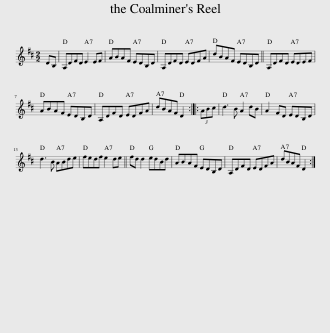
X:1
L:1/8
M:2/2
I:linebreak $
K:D
V:1 treble
V:1
 DB, | A,DFD E2 EF | ABAF EDB,D | A,DFD EDFA | dBAF EDB,D || %5
 A,DFD EDEF |$ ABAF EDB,D | A,DFD EDFA | dBAF D2 :: (3ABc | %10
 d3 B A2 dB | A2 FD EDB,D |$ d3 B ABde | fedf e2 de || fd d2 edBd | %15
 ABAF EDB,D | A,DFD EDFA | dBAF D2 :| %18
